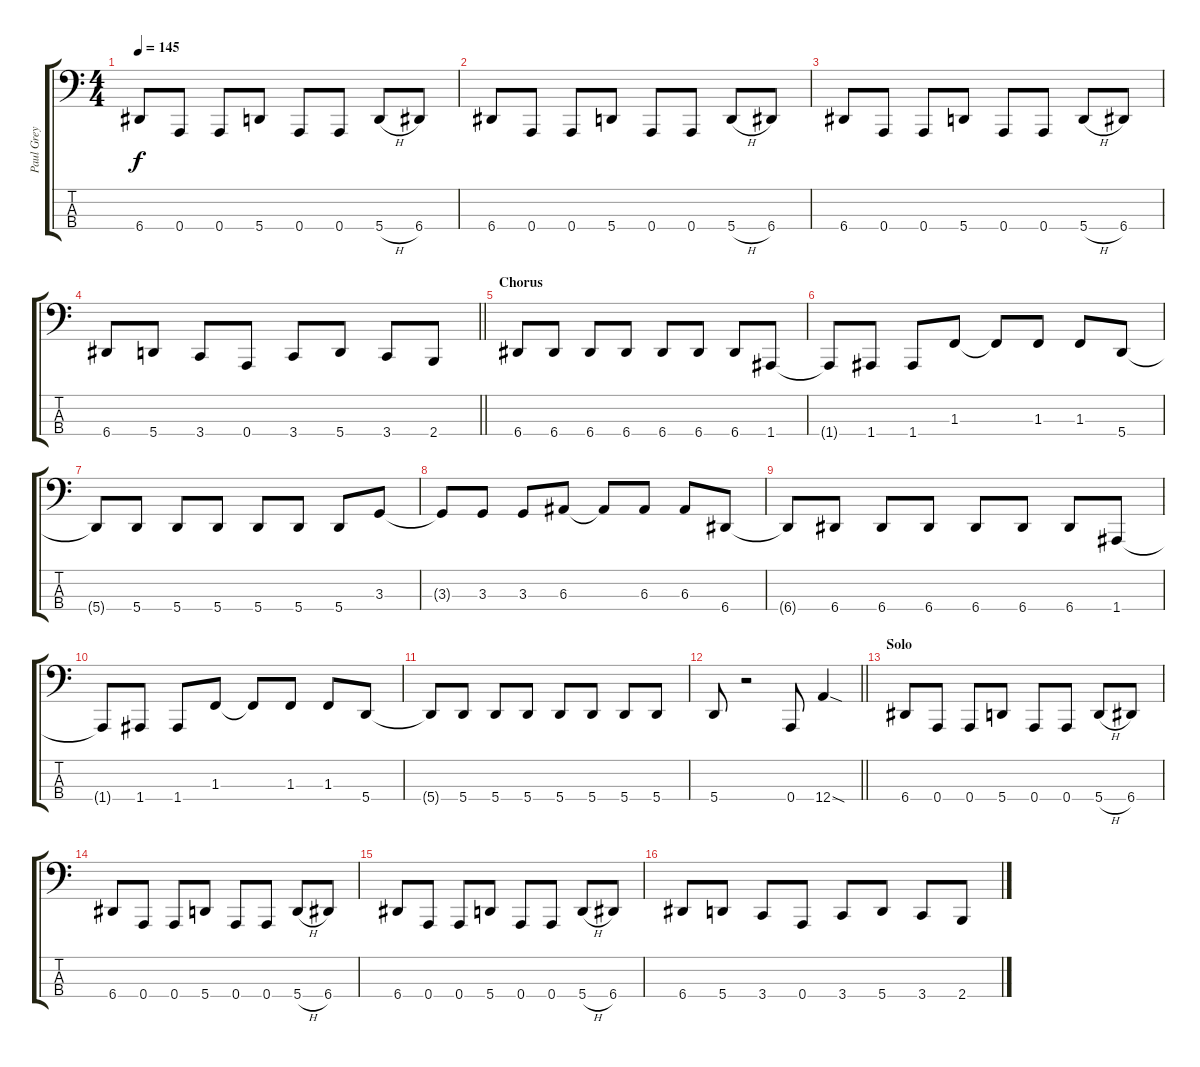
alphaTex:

\track ("Paul Grey" "Paul Grey") {instrument electricbassfinger}
\staff {score tabs}
\tuning (D2 A1 E1 A0) {hide}
\ts (4 4)
\tempo 145
\clef f4
\ks c
6.4.8{dy f} 0.4.8 0.4.8 5.4.8 0.4.8 0.4.8 5.4{h}.8 6.4.8 |
6.4.8 0.4.8 0.4.8 5.4.8 0.4.8 0.4.8 5.4{h}.8 6.4.8 |
6.4.8 0.4.8 0.4.8 5.4.8 0.4.8 0.4.8 5.4{h}.8 6.4.8 |
\barLineRight lightlight
6.4.8 5.4.8 3.4.8 0.4.8 3.4.8 5.4.8 3.4.8 2.4.8 |
\section ("" "Chorus")
6.4.8 6.4.8 6.4.8 6.4.8 6.4.8 6.4.8 6.4.8 1.4.8 |
1.4{t}.8 1.4.8 1.4.8 1.3.8 1.3{t}.8 1.3.8 1.3.8 5.4.8 |
5.4{t}.8 5.4.8 5.4.8 5.4.8 5.4.8 5.4.8 5.4.8 3.3.8 |
3.3{t}.8 3.3.8 3.3.8 6.3.8 6.3{t}.8 6.3.8 6.3.8 6.4.8 |
6.4{t}.8 6.4.8 6.4.8 6.4.8 6.4.8 6.4.8 6.4.8 1.4.8 |
1.4{t}.8 1.4.8 1.4.8 1.3.8 1.3{t}.8 1.3.8 1.3.8 5.4.8 |
5.4{t}.8 5.4.8 5.4.8 5.4.8 5.4.8 5.4.8 5.4.8 5.4.8 |
\barLineRight lightlight
5.4.8 r.2 0.4.8 12.4{sod}.4 |
\section ("" "Solo")
6.4.8 0.4.8 0.4.8 5.4.8 0.4.8 0.4.8 5.4{h}.8 6.4.8 |
6.4.8 0.4.8 0.4.8 5.4.8 0.4.8 0.4.8 5.4{h}.8 6.4.8 |
6.4.8 0.4.8 0.4.8 5.4.8 0.4.8 0.4.8 5.4{h}.8 6.4.8 |
6.4.8 5.4.8 3.4.8 0.4.8 3.4.8 5.4.8 3.4.8 2.4.8
